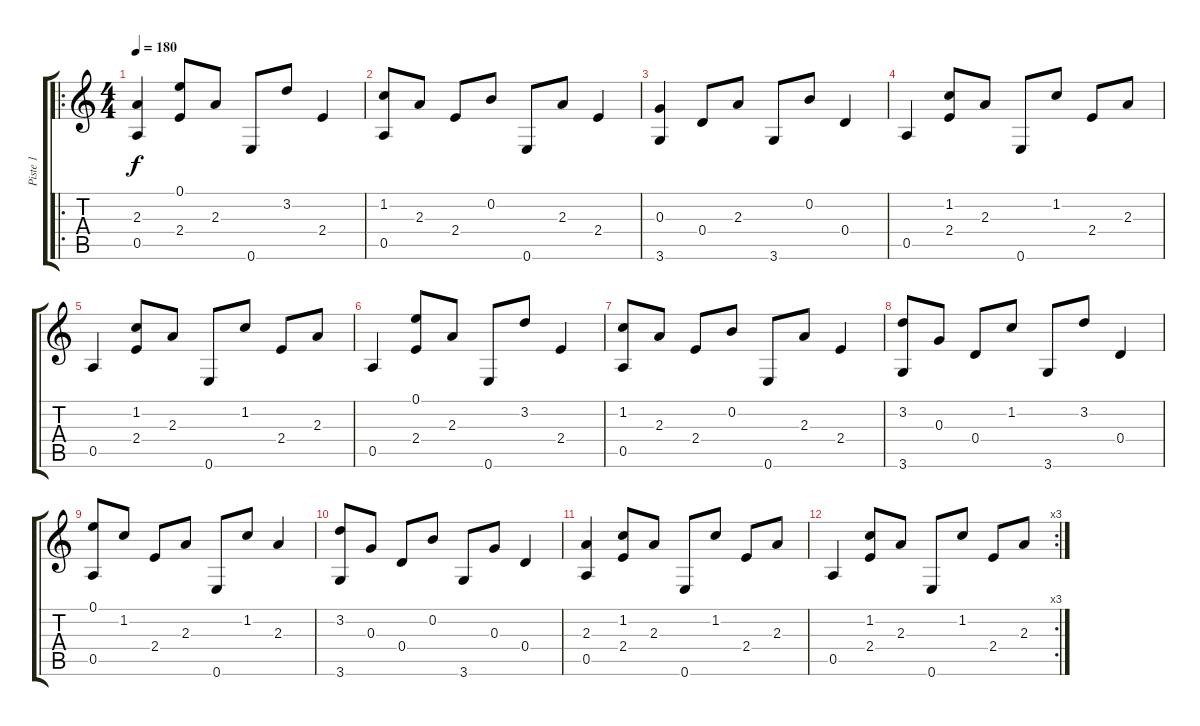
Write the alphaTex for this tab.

\track ("Piste 1" "Piste 1") {instrument acousticguitarnylon}
\staff {score tabs}
\tuning (E4 B3 G3 D3 A2 E2) {hide}
\ro
\ts (4 4)
\tempo 180
\clef g2
\ks c
(2.3 0.5).4{dy f instrument acousticguitarnylon} (0.1 2.4).8 2.3.8 0.6.8 3.2.8 2.4.4 |
(1.2 0.5).8 2.3.8 2.4.8 0.2.8 0.6.8 2.3.8 2.4.4 |
(0.3 3.6).4 0.4.8 2.3.8 3.6.8 0.2.8 0.4.4 |
0.5.4 (1.2 2.4).8 2.3.8 0.6.8 1.2.8 2.4.8 2.3.8 |
0.5.4 (1.2 2.4).8 2.3.8 0.6.8 1.2.8 2.4.8 2.3.8 |
0.5.4 (0.1 2.4).8 2.3.8 0.6.8 3.2.8 2.4.4 |
(1.2 0.5).8 2.3.8 2.4.8 0.2.8 0.6.8 2.3.8 2.4.4 |
(3.2 3.6).8 0.3.8 0.4.8 1.2.8 3.6.8 3.2.8 0.4.4 |
(0.1 0.5).8 1.2.8 2.4.8 2.3.8 0.6.8 1.2.8 2.3.4 |
(3.2 3.6).8 0.3.8 0.4.8 0.2.8 3.6.8 0.3.8 0.4.4 |
(2.3 0.5).4 (1.2 2.4).8 2.3.8 0.6.8 1.2.8 2.4.8 2.3.8 |
\rc 3
0.5.4 (1.2 2.4).8 2.3.8 0.6.8 1.2.8 2.4.8 2.3.8
